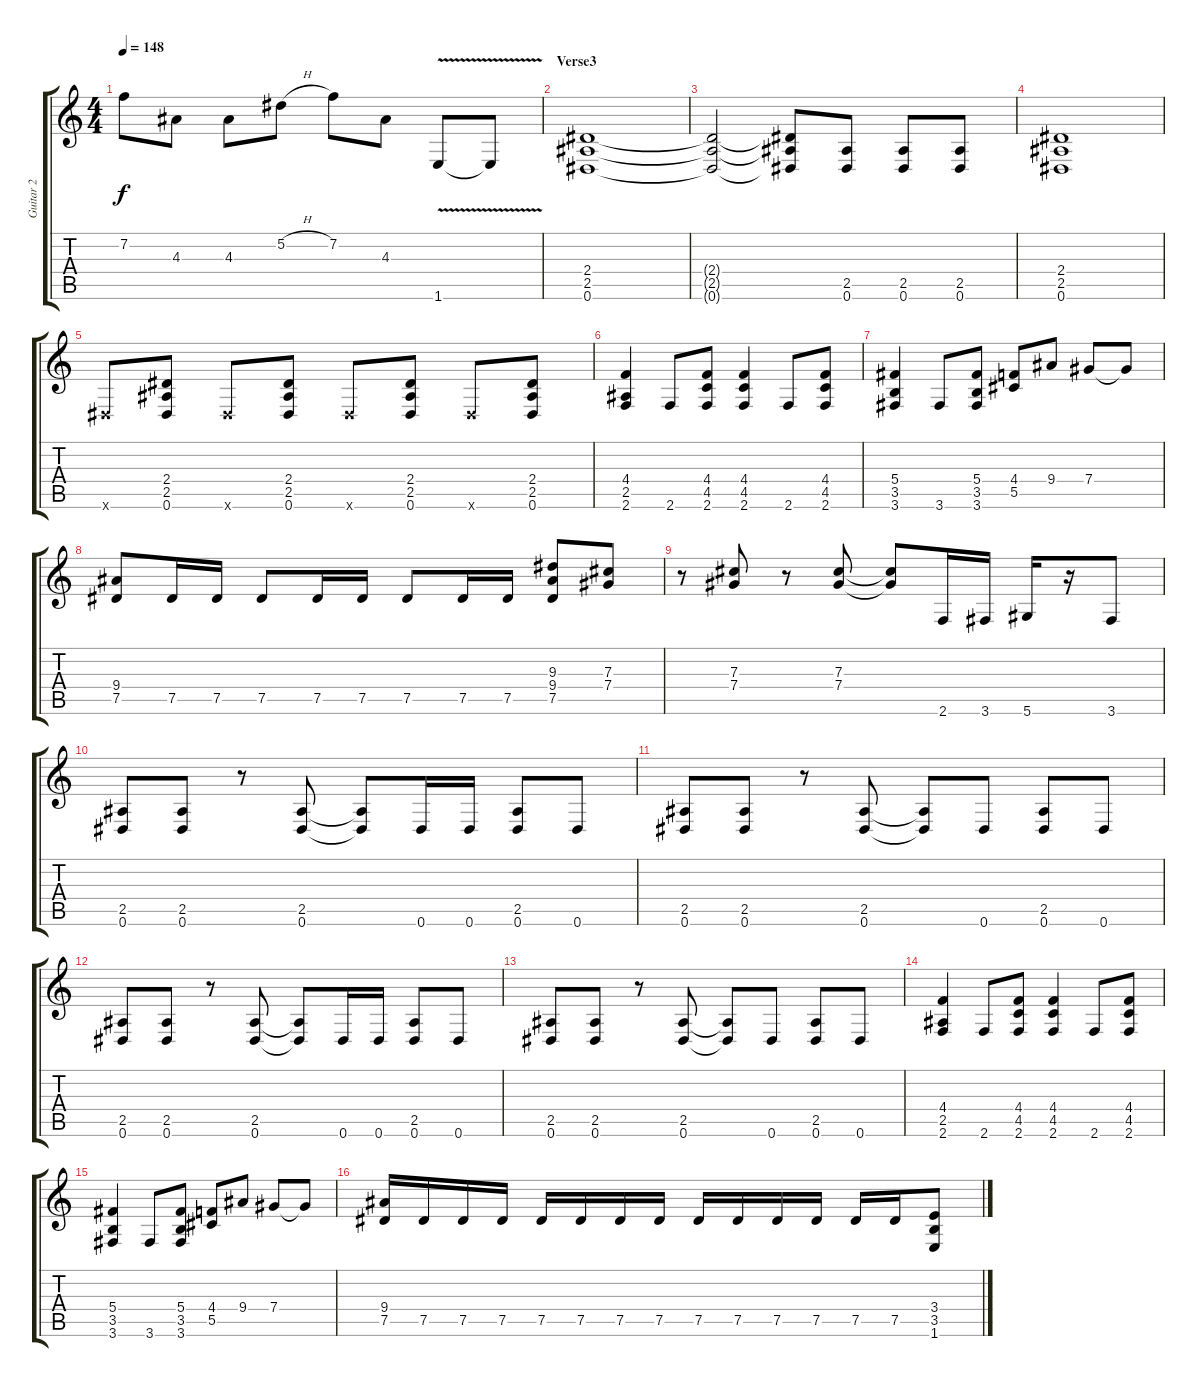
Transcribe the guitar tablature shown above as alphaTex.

\track ("Guitar 2" "Guitar 2") {instrument distortionguitar}
\staff {score tabs}
\tuning (Eb4 Bb3 Gb3 Db3 Ab2 Eb2) {hide}
\ts (4 4)
\tempo 148
\clef g2
\ks c
7.2.8{dy f} 4.3.8 4.3.8 5.2{h}.8 7.2.8 4.3.8 1.6{v}.8 1.6{t}.8 |
\section ("" "Verse3")
(2.4 2.5 0.6).1 |
(2.4{t} 2.5{t} 0.6{t}).2 (2.4{t} 2.5{t} 0.6{t}).8 (2.5 0.6).8 (2.5 0.6).8 (2.5 0.6).8 |
(2.4 2.5 0.6).1 |
0.6{x}.8 (2.4 2.5 0.6).8 0.6{x}.8 (2.4 2.5 0.6).8 0.6{x}.8 (2.4 2.5 0.6).8 0.6{x}.8 (2.4 2.5 0.6).8 |
(4.4 2.5 2.6).4 2.6.8 (4.4 4.5 2.6).8 (4.4 4.5 2.6).4 2.6.8 (4.4 4.5 2.6).8 |
(5.4 3.5 3.6).4 3.6.8 (5.4 3.5 3.6).8 (4.4 5.5).8 9.4.8 7.4.8 7.4{t}.8 |
(9.4 7.5).8 7.5.16 7.5.16 7.5.8 7.5.16 7.5.16 7.5.8 7.5.16 7.5.16 (9.3 9.4 7.5).8 (7.3 7.4).8 |
r.8 (7.3 7.4).8 r.8 (7.3 7.4).8 (7.3{t} 7.4{t}).8 2.6.16 3.6.16 5.6.16 r.16 3.6.8 |
(2.5 0.6).8 (2.5 0.6).8 r.8 (2.5 0.6).8 (2.5{t} 0.6{t}).8 0.6.16 0.6.16 (2.5 0.6).8 0.6.8 |
(2.5 0.6).8 (2.5 0.6).8 r.8 (2.5 0.6).8 (2.5{t} 0.6{t}).8 0.6.8 (2.5 0.6).8 0.6.8 |
(2.5 0.6).8 (2.5 0.6).8 r.8 (2.5 0.6).8 (2.5{t} 0.6{t}).8 0.6.16 0.6.16 (2.5 0.6).8 0.6.8 |
(2.5 0.6).8 (2.5 0.6).8 r.8 (2.5 0.6).8 (2.5{t} 0.6{t}).8 0.6.8 (2.5 0.6).8 0.6.8 |
(4.4 2.5 2.6).4 2.6.8 (4.4 4.5 2.6).8 (4.4 4.5 2.6).4 2.6.8 (4.4 4.5 2.6).8 |
(5.4 3.5 3.6).4 3.6.8 (5.4 3.5 3.6).8 (4.4 5.5).8 9.4.8 7.4.8 7.4{t}.8 |
(9.4 7.5).16 7.5.16 7.5.16 7.5.16 7.5.16 7.5.16 7.5.16 7.5.16 7.5.16 7.5.16 7.5.16 7.5.16 7.5.16 7.5.16 (3.4 3.5 1.6).8
